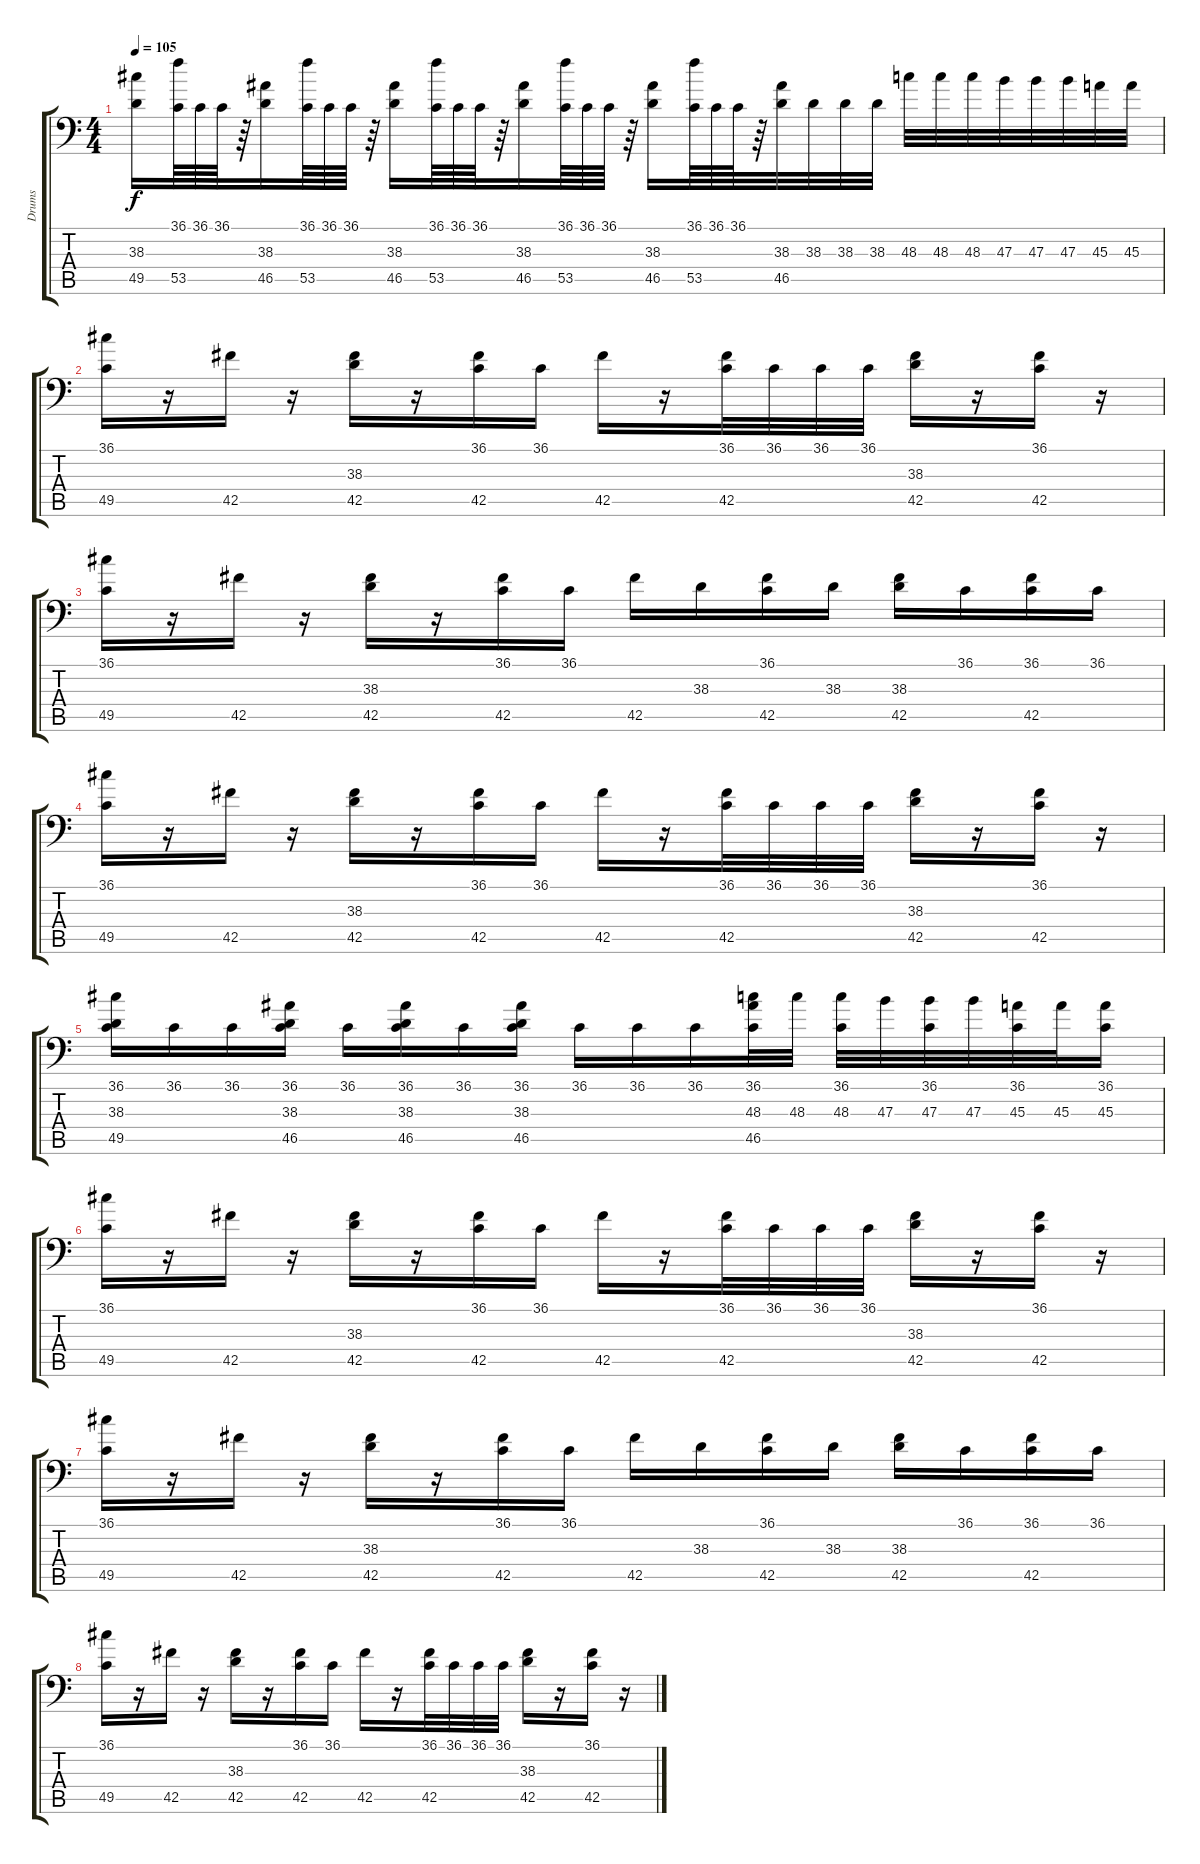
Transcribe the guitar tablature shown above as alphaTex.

\track ("Drums" "Drums") {instrument acousticgrandpiano}
\staff {score tabs}
\tuning (C-1 C-1 C-1 C-1 C-1 C-1) {hide}
\ts (4 4)
\tempo 105
\clef f4
\ks c
(38.3 49.5).16{dy f} (36.1 53.5).64 36.1.64 36.1.64 r.64 (38.3 46.5).16 (36.1 53.5).64 36.1.64 36.1.64 r.64 (38.3 46.5).16 (36.1 53.5).64 36.1.64 36.1.64 r.64 (38.3 46.5).16 (36.1 53.5).64 36.1.64 36.1.64 r.64 (38.3 46.5).16 (36.1 53.5).64 36.1.64 36.1.64 r.64 (38.3 46.5).32 38.3.32 38.3.32 38.3.32 48.3.32 48.3.32 48.3.32 47.3.32 47.3.32 47.3.32 45.3.32 45.3.32 |
(36.1 49.5).16 r.16 42.5.16 r.16 (38.3 42.5).16 r.16 (36.1 42.5).16 36.1.16 42.5.16 r.16 (36.1 42.5).32 36.1.32 36.1.32 36.1.32 (38.3 42.5).16 r.16 (36.1 42.5).16 r.16 |
(36.1 49.5).16 r.16 42.5.16 r.16 (38.3 42.5).16 r.16 (36.1 42.5).16 36.1.16 42.5.16 38.3.16 (36.1 42.5).16 38.3.16 (38.3 42.5).16 36.1.16 (36.1 42.5).16 36.1.16 |
(36.1 49.5).16 r.16 42.5.16 r.16 (38.3 42.5).16 r.16 (36.1 42.5).16 36.1.16 42.5.16 r.16 (36.1 42.5).32 36.1.32 36.1.32 36.1.32 (38.3 42.5).16 r.16 (36.1 42.5).16 r.16 |
(36.1 38.3 49.5).16 36.1.16 36.1.16 (36.1 38.3 46.5).16 36.1.16 (36.1 38.3 46.5).16 36.1.16 (36.1 38.3 46.5).16 36.1.16 36.1.16 36.1.16 (36.1 48.3 46.5).32 48.3.32 (36.1 48.3).32 47.3.32 (36.1 47.3).32 47.3.32 (36.1 45.3).32 45.3.32 (36.1 45.3).16 |
(36.1 49.5).16 r.16 42.5.16 r.16 (38.3 42.5).16 r.16 (36.1 42.5).16 36.1.16 42.5.16 r.16 (36.1 42.5).32 36.1.32 36.1.32 36.1.32 (38.3 42.5).16 r.16 (36.1 42.5).16 r.16 |
(36.1 49.5).16 r.16 42.5.16 r.16 (38.3 42.5).16 r.16 (36.1 42.5).16 36.1.16 42.5.16 38.3.16 (36.1 42.5).16 38.3.16 (38.3 42.5).16 36.1.16 (36.1 42.5).16 36.1.16 |
(36.1 49.5).16 r.16 42.5.16 r.16 (38.3 42.5).16 r.16 (36.1 42.5).16 36.1.16 42.5.16 r.16 (36.1 42.5).32 36.1.32 36.1.32 36.1.32 (38.3 42.5).16 r.16 (36.1 42.5).16 r.16
